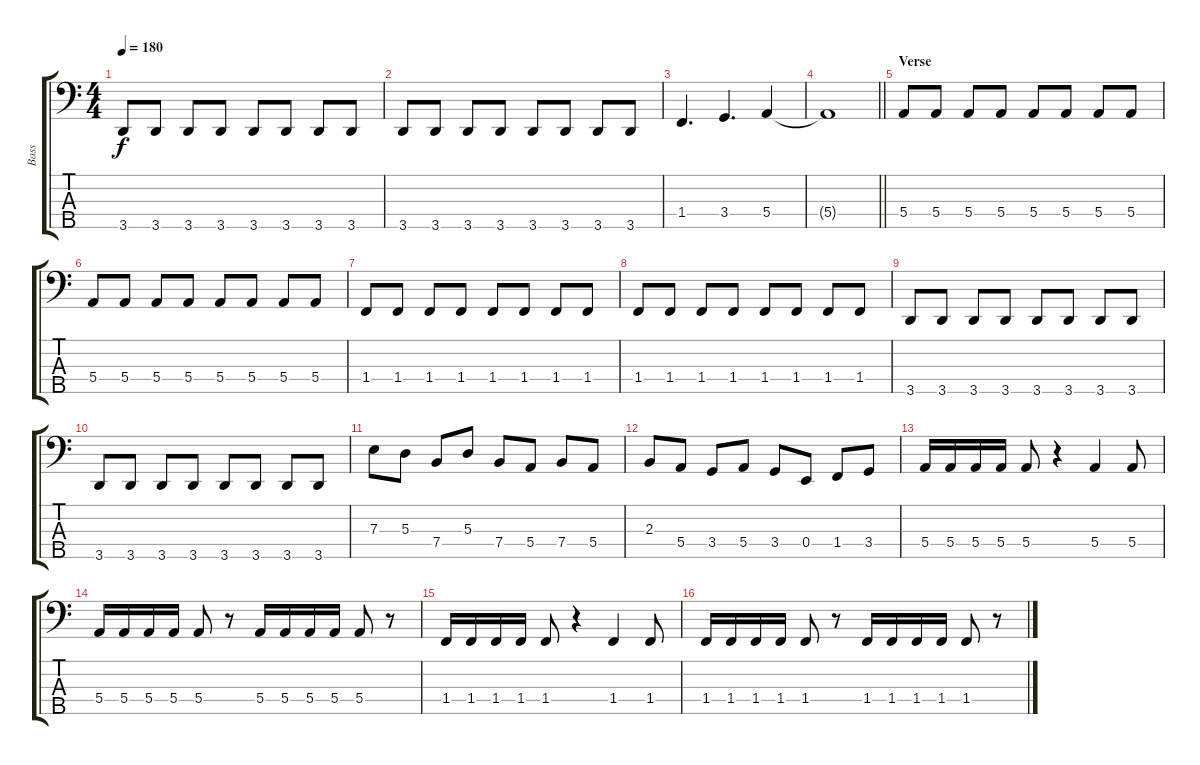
\track ("Bass" "Bass") {instrument electricbassfinger}
\staff {score tabs}
\tuning (G2 D2 A1 E1 B0) {hide}
\ts (4 4)
\tempo 180
\clef f4
\ks c
3.5.8{dy f} 3.5.8 3.5.8 3.5.8 3.5.8 3.5.8 3.5.8 3.5.8 |
3.5.8 3.5.8 3.5.8 3.5.8 3.5.8 3.5.8 3.5.8 3.5.8 |
1.4.4{d} 3.4.4{d} 5.4.4 |
\barLineRight lightlight
5.4{t}.1 |
\section ("" "Verse")
5.4.8 5.4.8 5.4.8 5.4.8 5.4.8 5.4.8 5.4.8 5.4.8 |
5.4.8 5.4.8 5.4.8 5.4.8 5.4.8 5.4.8 5.4.8 5.4.8 |
1.4.8 1.4.8 1.4.8 1.4.8 1.4.8 1.4.8 1.4.8 1.4.8 |
1.4.8 1.4.8 1.4.8 1.4.8 1.4.8 1.4.8 1.4.8 1.4.8 |
3.5.8 3.5.8 3.5.8 3.5.8 3.5.8 3.5.8 3.5.8 3.5.8 |
3.5.8 3.5.8 3.5.8 3.5.8 3.5.8 3.5.8 3.5.8 3.5.8 |
7.3.8 5.3.8 7.4.8 5.3.8 7.4.8 5.4.8 7.4.8 5.4.8 |
2.3.8 5.4.8 3.4.8 5.4.8 3.4.8 0.4.8 1.4.8 3.4.8 |
5.4.16 5.4.16 5.4.16 5.4.16 5.4.8 r.4 5.4.4 5.4.8 |
5.4.16 5.4.16 5.4.16 5.4.16 5.4.8 r.8 5.4.16 5.4.16 5.4.16 5.4.16 5.4.8 r.8 |
1.4.16 1.4.16 1.4.16 1.4.16 1.4.8 r.4 1.4.4 1.4.8 |
1.4.16 1.4.16 1.4.16 1.4.16 1.4.8 r.8 1.4.16 1.4.16 1.4.16 1.4.16 1.4.8 r.8
